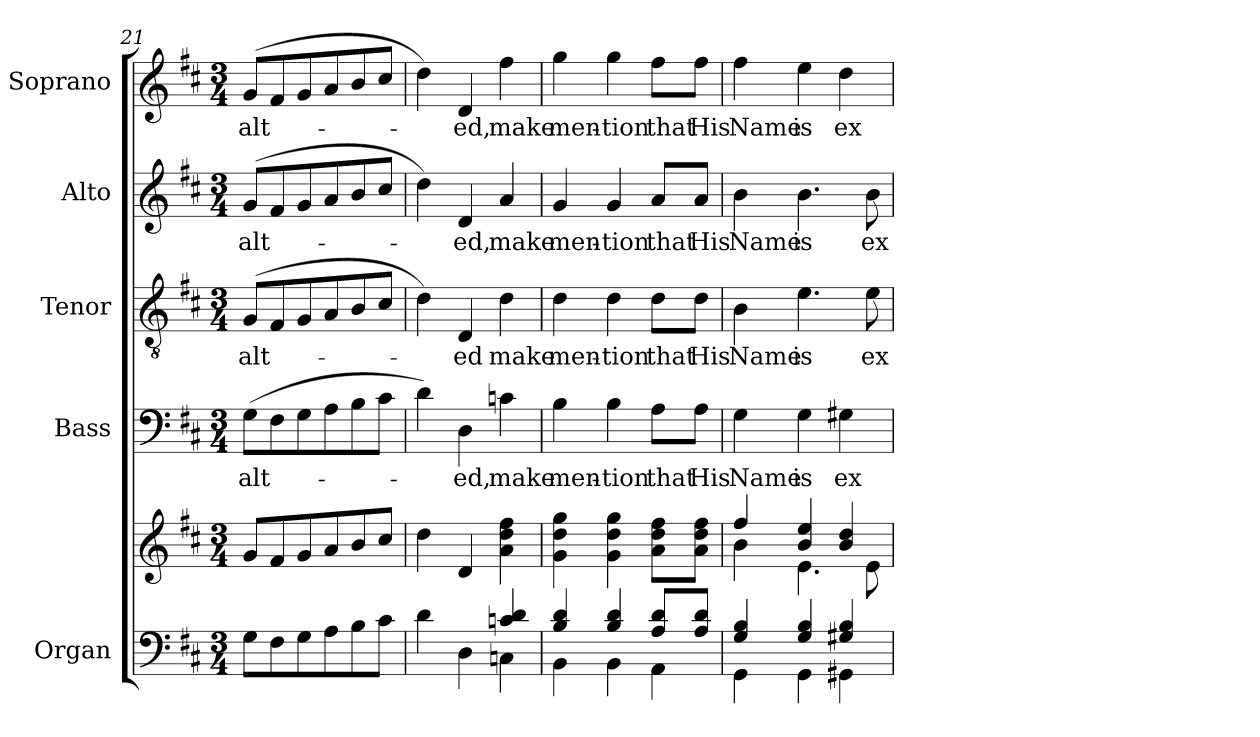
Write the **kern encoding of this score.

**kern	**kern	**kern	**text	**kern	**text	**kern	**text	**kern	**text
*part5	*part5	*part4	*part4	*part3	*part3	*part2	*part2	*part1	*part1
*staff6	*staff5	*staff4	*staff4	*staff3	*staff3	*staff2	*staff2	*staff1	*staff1
*I"Organ	*	*I"Bass	*	*I"Tenor	*	*I"Alto	*	*I"Soprano	*
*I'Org.	*	*I'B.	*	*I'T.	*	*I'A.	*	*I'S.	*
*clefF4	*clefG2	*clefF4	*	*clefGv2	*	*clefG2	*	*clefG2	*
*	*	*	*	*ITrd7c12	*	*	*	*	*
*k[f#c#]	*k[f#c#]	*k[f#c#]	*	*k[f#c#]	*	*k[f#c#]	*	*k[f#c#]	*
*D:	*D:	*D:	*	*D:	*	*D:	*	*D:	*
*M3/4	*M3/4	*M3/4	*	*M3/4	*	*M3/4	*	*M3/4	*
=21	=21	=21	=21	=21	=21	=21	=21	=21	=21
!	!	!	!LO:LY:b:color=#000000	!	!	!	!	!	!
!	!	!	!	!	!LO:LY:b:color=#000000	!	!	!	!
!	!	!	!	!	!	!	!LO:LY:b:color=#000000	!	!
!	!	!	!	!	!	!	!	!	!LO:LY:b:color=#000000
8Gi\L	8gi/L	(8Gi\L	-alt-	(8GGi/L	-alt-	(8gi/L	-alt-	(8gi/L	-alt-
8F#i\	8f#i/	8F#i\	.	8FF#i/	.	8f#i/	.	8f#i/	.
8Gi\	8gi/	8Gi\	.	8GGi/	.	8gi/	.	8gi/	.
8Ai\	8ai/	8Ai\	.	8AAi/	.	8ai/	.	8ai/	.
8Bi\	8bi/	8Bi\	.	8BBi/	.	8bi/	.	8bi/	.
8c#i\J	8cc#i/J	8c#i\J	.	8C#i/J	.	8cc#i/J	.	8cc#i/J	.
=22	=22	=22	=22	=22	=22	=22	=22	=22	=22
*^	*	*	*	*	*	*	*	*	*
2ryy	4di\	4ddi\	4di\)	.	4Di\)	.	4ddi\)	.	4ddi\)	.
!	!	!	!	!LO:LY:b:color=#000000	!	!	!	!	!	!
!	!	!	!	!	!	!LO:LY:b:color=#000000	!	!	!	!
!	!	!	!	!	!	!	!	!LO:LY:b:color=#000000	!	!
!	!	!	!	!	!	!	!	!	!	!LO:LY:b:color=#000000
.	4Di\	4di/	4Di\	-ed,	4DDi/	-ed	4di/	-ed,	4di/	-ed,
!	!	!	!	!LO:LY:b:color=#000000	!	!	!	!	!	!
!	!	!	!	!	!	!LO:LY:b:color=#000000	!	!	!	!
!	!	!	!	!	!	!	!	!LO:LY:b:color=#000000	!	!
!	!	!	!	!	!	!	!	!	!	!LO:LY:b:color=#000000
4cni/ 4di	4Cni\	4ai\ 4ddi 4ff#i	4cni\	make	4Di\	make	4ai/	make	4ff#i\	make
=23	=23	=23	=23	=23	=23	=23	=23	=23	=23	=23
!	!	!	!	!LO:LY:b:color=#000000	!	!	!	!	!	!
!	!	!	!	!	!	!LO:LY:b:color=#000000	!	!	!	!
!	!	!	!	!	!	!	!	!LO:LY:b:color=#000000	!	!
!	!	!	!	!	!	!	!	!	!	!LO:LY:b:color=#000000
4Bi/ 4di	4BBi\	4gi\ 4ddi 4ggi	4Bi\	men-	4Di\	men-	4gi/	men-	4ggi\	men-
!	!	!	!	!LO:LY:b:color=#000000	!	!	!	!	!	!
!	!	!	!	!	!	!LO:LY:b:color=#000000	!	!	!	!
!	!	!	!	!	!	!	!	!LO:LY:b:color=#000000	!	!
!	!	!	!	!	!	!	!	!	!	!LO:LY:b:color=#000000
4Bi/ 4di	4BBi\	4gi\ 4ddi 4ggi	4Bi\	-tion	4Di\	-tion	4gi/	-tion	4ggi\	-tion
!	!	!	!	!LO:LY:b:color=#000000	!	!	!	!	!	!
!	!	!	!	!	!	!LO:LY:b:color=#000000	!	!	!	!
!	!	!	!	!	!	!	!	!LO:LY:b:color=#000000	!	!
!	!	!	!	!	!	!	!	!	!	!LO:LY:b:color=#000000
8Ai/ 8diL	4AAi\	8ai\ 8ddi 8ff#iL	8Ai\L	that	8Di\L	that	8ai/L	that	8ff#i\L	that
!	!	!	!	!LO:LY:b:color=#000000	!	!	!	!	!	!
!	!	!	!	!	!	!LO:LY:b:color=#000000	!	!	!	!
!	!	!	!	!	!	!	!	!LO:LY:b:color=#000000	!	!
!	!	!	!	!	!	!	!	!	!	!LO:LY:b:color=#000000
8Ai/ 8diJ	.	8ai\ 8ddi 8ff#iJ	8Ai\J	His	8Di\J	His	8ai/J	His	8ff#i\J	His
=24	=24	=24	=24	=24	=24	=24	=24	=24	=24	=24
*	*	*^	*	*	*	*	*	*	*	*
!	!	!	!	!	!LO:LY:b:color=#000000	!	!	!	!	!	!
!	!	!	!	!	!	!	!LO:LY:b:color=#000000	!	!	!	!
!	!	!	!	!	!	!	!	!	!LO:LY:b:color=#000000	!	!
!	!	!	!	!	!	!	!	!	!	!	!LO:LY:b:color=#000000
4Gi/ 4Bi	4GGi\	4ff#i/	4bi\	4Gi\	Name	4BBi\	Name	4bi\	Name	4ff#i\	Name
!	!	!	!	!	!LO:LY:b:color=#000000	!	!	!	!	!	!
!	!	!	!	!	!	!	!LO:LY:b:color=#000000	!	!	!	!
!	!	!	!	!	!	!	!	!	!LO:LY:b:color=#000000	!	!
!	!	!	!	!	!	!	!	!	!	!	!LO:LY:b:color=#000000
4Gi/ 4Bi	4GGi\	4bi/ 4eei	4.ei\	4Gi\	is	4.Ei\	is	4.bi\	is	4eei\	is
!	!	!	!	!	!LO:LY:b:color=#000000	!	!	!	!	!	!
!	!	!	!	!	!	!	!	!	!	!	!LO:LY:b:color=#000000
4G#Xi/ 4Bi	4GG#Xi\	4bi/ 4ddi	.	4G#Xi\	ex-	.	.	.	.	4ddi\	ex-
!	!	!	!	!	!	!	!LO:LY:b:color=#000000	!	!	!	!
!	!	!	!	!	!	!	!	!	!LO:LY:b:color=#000000	!	!
.	.	.	8ei\	.	.	8Ei\	ex-	8bi\	ex-	.	.
*v	*v	*	*	*	*	*	*	*	*	*	*
*	*v	*v	*	*	*	*	*	*	*	*
=	=	=	=	=	=	=	=	=	=
*-	*-	*-	*-	*-	*-	*-	*-	*-	*-
